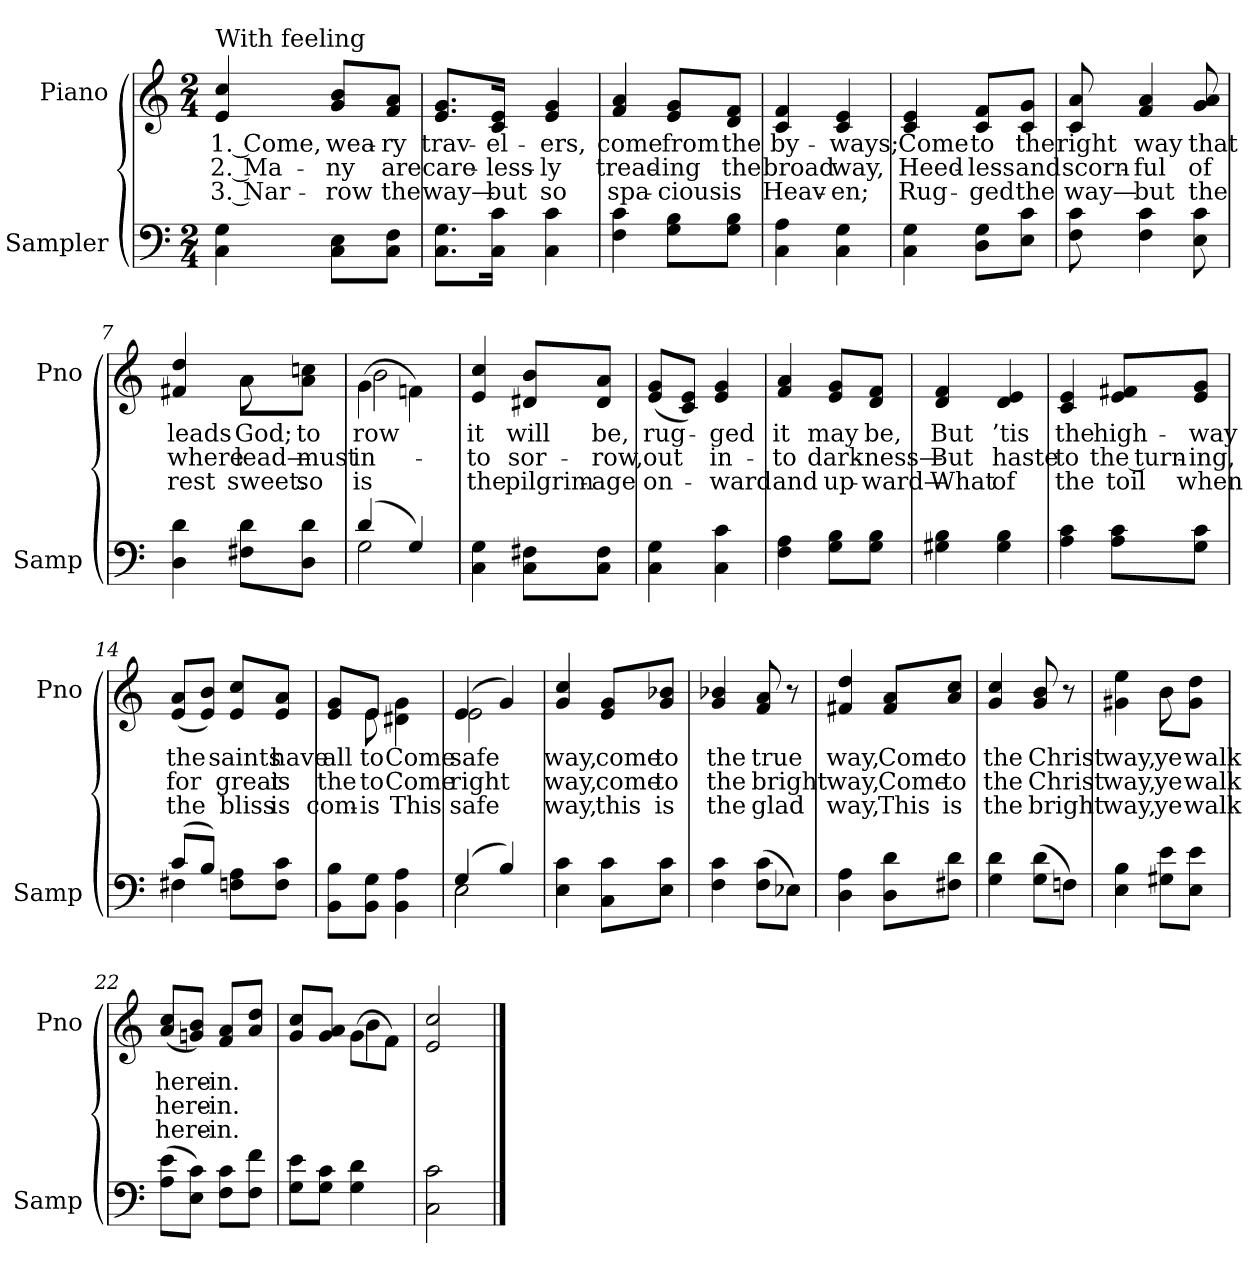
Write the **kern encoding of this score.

**kern	**kern	**text	**text	**text
*part2	*part1	*part1	*part1	*part1
*staff2	*staff1	*staff1	*staff1	*staff1
*I"Sampler	*I"Piano	*	*	*
*I'Samp	*I'Pno	*	*	*
*clefF4	*clefG2	*	*	*
*M2/4	*M2/4	*	*	*
=1	=1	=1	=1	=1
!	!LO:TX:t=With feeling	!	!	!
4C 4G	4e 4cc	1. Come,	2. Ma-	3. Nar-
8C\ 8E\L	8g/ 8b/L	wea-	-ny	-row
8C\ 8F\J	8f/ 8a/J	-ry	are	the
=2	=2	=2	=2	=2
8.C\ 8.G\L	8.e/ 8.g/L	trav-	care-	way—
16C\ 16c\Jk	16c/ 16e/Jk	-el-	-less-	but
4C 4c	4e 4g	-ers,	-ly	so
=3	=3	=3	=3	=3
4F 4c	4f 4a	come	tread-	spa-
8G\ 8B\L	8e/ 8g/L	from	-ing	-cious
8G\ 8B\J	8d/ 8f/J	the	the	is
=4	=4	=4	=4	=4
4C 4A	4c 4f	by-	broad	Heav-
4C 4G	4c 4e	-ways;	way,	-en;
=5	=5	=5	=5	=5
4C 4G	4c 4e	Come	Heed-	Rug-
8D\ 8G\L	8c/ 8f/L	to	-less	-ged
8E\ 8c\J	8c/ 8g/J	the	and	the
=6	=6	=6	=6	=6
8F 8c	8c 8a	right	scorn-	way—
4F 4c	4f 4a	way	-ful	but
8E 8c	8g 8a	that	of	the
=7	=7	=7	=7	=7
*	*^	*	*	*
4D 4d	4f#X 4dd	4ryy	leads	where	rest
8F#X\ 8d\L	8a\L	8a	God;	lead—	sweet.
8D\ 8d\J	8a\ 8ccn\J	8ryy	-to	must	so
=8	=8	=8	=8	=8	=8
*^	*	*	*	*	*
(4d/	2G	(4g\	2b	-row	in-	is
4G/)	.	4fn\)	.	.	.	.
*v	*v	*	*	*	*	*
*	*v	*v	*	*	*
=9	=9	=9	=9	=9
4C 4G	4e 4cc	it	-to	the
8C\ 8F#X\L	8d#X/ 8b/L	will	sor-	pilgrim-
8C\ 8F#\J	8d#/ 8a/J	be,	-row,	-age
=10	=10	=10	=10	=10
4C 4G	(8e/ 8g/L	rug-	out	on-
.	8c/ 8e/J)	.	.	.
4C 4c	4e 4g	-ged	in-	-ward
=11	=11	=11	=11	=11
4F 4A	4f 4a	it	-to	and
8G\ 8B\L	8e/ 8g/L	may	dark-	up-
8G\ 8B\J	8d/ 8f/J	be,	-ness—	-ward—
=12	=12	=12	=12	=12
4G#X 4B	4d 4f	But	But	What
4G# 4B	4d 4e	’tis	haste	of
=13	=13	=13	=13	=13
4A 4c	4c 4e	the	to	the
8A\ 8c\L	8e/ 8f#X/L	high-	the turn-	toil
8G\ 8c\J	8e/ 8g/J	-way	-ing,	when
=14	=14	=14	=14	=14
*^	*	*	*	*
(8c/L	4F#X	(8e/ 8a/L	the	for	the
8B/J)	.	8e/ 8b/J)	.	.	.
8F\ 8A\L	4ryy	8e/ 8cc/L	saints	great	bliss
8F\ 8c\J	.	8e/ 8a/J	have	is	is
*v	*v	*	*	*	*
=15	=15	=15	=15	=15
*	*^	*	*	*
8BB\ 8B\L	8e/ 8g/L	8ryy	all	the	com-
8BB\ 8G\J	8e/J	8e	to	to	is
4BB 4A	4d#X\ 4g\	4ryy	Come	Come	This
=16	=16	=16	=16	=16	=16
*^	*	*	*	*	*
(4G/	2E	(4e/	2e	safe	right	safe
4B/)	.	4g/)	.	.	.	.
*v	*v	*	*	*	*	*
*	*v	*v	*	*	*
=17	=17	=17	=17	=17
4E 4c	4g 4cc	way,	way,	way,
8C\ 8c\L	8e/ 8g/L	come	come	this
8E\ 8c\J	8g/ 8b-X/J	to	to	is
=18	=18	=18	=18	=18
4F 4c	4g 4b-X	the	the	the
(8F\ 8c\L	8f 8a	true	bright	glad
8E-X\J)	8r	.	.	.
=19	=19	=19	=19	=19
4D 4A	4f#X 4dd	way,	way,	way,
8D\ 8d\L	8f#/ 8a/L	Come	Come	This
8F#X\ 8d\J	8a/ 8cc/J	to	to	is
=20	=20	=20	=20	=20
4G 4d	4g 4cc	the	the	the
(8G\ 8d\L	8g 8b	Christ	Christ	bright
8Fn\J)	8r	.	.	.
=21	=21	=21	=21	=21
*	*^	*	*	*
4E 4B	4g#X 4ee	4ryy	way,	way,	way,
8G#X\ 8e\L	8b\L	8b	ye	ye	ye
8E\ 8e\J	8g#\ 8dd\J	8ryy	walk	walk	walk
*	*v	*v	*	*	*
=22	=22	=22	=22	=22
(8A\ 8e\L	(8a/ 8cc/L	here-	here-	here-
8E\ 8c\J)	8gn/ 8b/J)	.	.	.
8F\ 8c\L	8f/ 8a/L	-in.	-in.	-in.
8F\ 8f\J	8a/ 8dd/J	.	.	.
=23	=23	=23	=23	=23
*	*^	*	*	*
8G\ 8e\L	8g/ 8cc/L	4ryy	.	.	.
8G\ 8c\J	8g/ 8a/J	.	.	.	.
4G 4d	(8g\L	4b	.	.	.
.	8f\J)	.	.	.	.
*	*v	*v	*	*	*
=24	=24	=24	=24	=24
2C 2c	2e 2cc	.	.	.
==	==	==	==	==
*-	*-	*-	*-	*-
